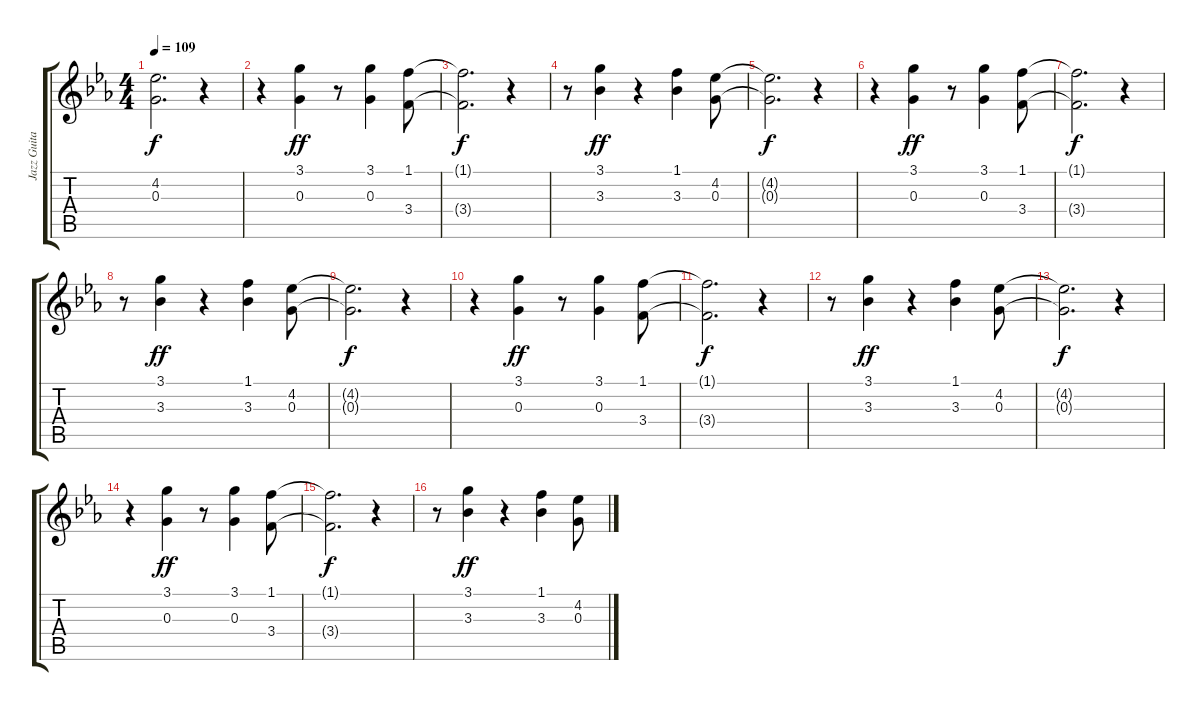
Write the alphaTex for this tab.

\track ("Jazz Guitar" "Jazz Guita") {instrument electricguitarclean}
\staff {score tabs}
\tuning (E4 B3 G3 D3 A2 E2) {hide}
\ts (4 4)
\tempo 109
\clef g2
\ks eb
(4.2{t} 0.3{t}).2{d dy f} r.4 |
r.4 (3.1 0.3).4{dy ff} r.8 (3.1 0.3).4 (1.1 3.4).8 |
(1.1{t} 3.4{t}).2{d dy f} r.4 |
r.8 (3.1 3.3).4{dy ff} r.4 (1.1 3.3).4 (4.2 0.3).8 |
(4.2{t} 0.3{t}).2{d dy f} r.4 |
r.4 (3.1 0.3).4{dy ff} r.8 (3.1 0.3).4 (1.1 3.4).8 |
(1.1{t} 3.4{t}).2{d dy f} r.4 |
r.8 (3.1 3.3).4{dy ff} r.4 (1.1 3.3).4 (4.2 0.3).8 |
(4.2{t} 0.3{t}).2{d dy f} r.4 |
r.4 (3.1 0.3).4{dy ff} r.8 (3.1 0.3).4 (1.1 3.4).8 |
(1.1{t} 3.4{t}).2{d dy f} r.4 |
r.8 (3.1 3.3).4{dy ff} r.4 (1.1 3.3).4 (4.2 0.3).8 |
(4.2{t} 0.3{t}).2{d dy f} r.4 |
r.4 (3.1 0.3).4{dy ff} r.8 (3.1 0.3).4 (1.1 3.4).8 |
(1.1{t} 3.4{t}).2{d dy f} r.4 |
r.8 (3.1 3.3).4{dy ff} r.4 (1.1 3.3).4 (4.2 0.3).8
